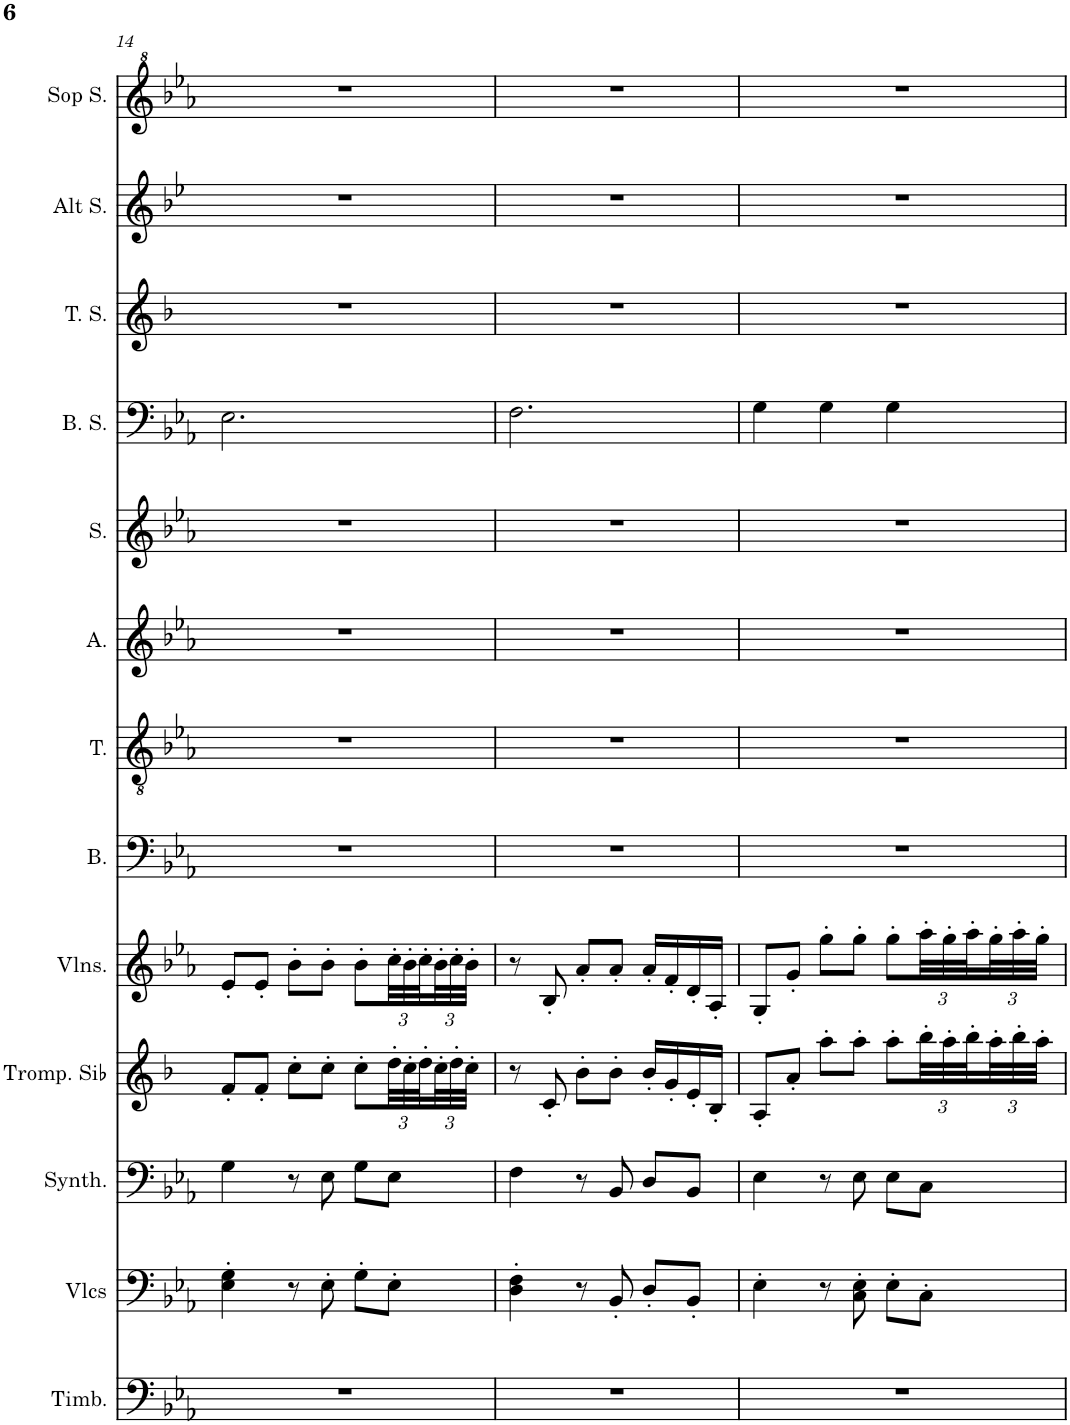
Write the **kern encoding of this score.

**kern	**kern	**kern	**kern	**kern	**kern	**kern	**kern	**kern	**kern	**kern	**kern	**kern
*part13	*part12	*part11	*part10	*part9	*part8	*part7	*part6	*part5	*part4	*part3	*part2	*part1
*staff13	*staff12	*staff11	*staff10	*staff9	*staff8	*staff7	*staff6	*staff5	*staff4	*staff3	*staff2	*staff1
*I"Timbales, Staff-1	*I"Violoncelles, D'Bass/Strings, etc	*I"Synthétiseur d'instruments à cordes, Synth strings, etc	*I"Trompette en Sib, Synth strings 2	*I"Violons, 1st violins	*I"Basse	*I"Ténor	*I"Alto	*I"Soprano	*I"Basse Solo	*I"Tenor Solo	*I"Alto Solo	*I"Soprano Solo
*I'Timb.	*I'Vlcs	*I'Synth.	*I'Tromp. Sib	*I'Vlns.	*I'B.	*I'T.	*I'A.	*I'S.	*I'B. S.	*I'T. S.	*I'Alt S.	*I'Sop S.
!!LO:PB:g=z
*clefF4	*clefF4	*clefF4	*clefG2	*clefG2	*clefF4	*clefGv2	*clefG2	*clefG2	*clefF4	*clefG2	*clefG2	*clefG^2
*	*	*	*Trd1c2	*	*	*	*	*	*	*Trd8c14	*Trd4c7	*
*k[b-e-a-]	*k[b-e-a-]	*k[b-e-a-]	*k[b-]	*k[b-e-a-]	*k[b-e-a-]	*k[b-e-a-]	*k[b-e-a-]	*k[b-e-a-]	*k[b-e-a-]	*k[b-]	*k[b-e-]	*k[b-e-a-]
*M3/4	*M3/4	*M3/4	*M3/4	*M3/4	*M3/4	*M3/4	*M3/4	*M3/4	*M3/4	*M3/4	*M3/4	*M3/4
=14	=14	=14	=14	=14	=14	=14	=14	=14	=14	=14	=14	=14
2.r	4E-\' 4G\'	4G\	8f'/L	8e-'/L	2.r	2.r	2.r	2.r	2.E-\	2.r	2.r	2.r
.	.	.	8f'/J	8e-'/J	.	.	.	.	.	.	.	.
.	8r	8r	8cc'\L	8b-'\L	.	.	.	.	.	.	.	.
.	8E-'\	8E-\	8cc'\J	8b-'\J	.	.	.	.	.	.	.	.
.	8G'\L	8G\L	8cc'\L	8b-'\L	.	.	.	.	.	.	.	.
*	*	*	*Xbrackettup	*Xbrackettup	*	*	*	*	*	*	*	*
.	8E-'\J	8E-\J	48dd'\LL	48cc'\LL	.	.	.	.	.	.	.	.
.	.	.	48cc'\	48b-'\	.	.	.	.	.	.	.	.
.	.	.	48dd'\	48cc'\	.	.	.	.	.	.	.	.
.	.	.	48cc'\	48b-'\	.	.	.	.	.	.	.	.
.	.	.	48dd'\	48cc'\	.	.	.	.	.	.	.	.
.	.	.	48cc'\JJJ	48b-'\JJJ	.	.	.	.	.	.	.	.
=15	=15	=15	=15	=15	=15	=15	=15	=15	=15	=15	=15	=15
2.r	4D\' 4F\'	4F\	8r	8r	2.r	2.r	2.r	2.r	2.F\	2.r	2.r	2.r
.	.	.	8c'/	8B-'/	.	.	.	.	.	.	.	.
.	8r	8r	8b-'\L	8a-'/L	.	.	.	.	.	.	.	.
.	8BB-'/	8BB-/	8b-'\J	8a-'/J	.	.	.	.	.	.	.	.
.	8D'/L	8D/L	16b-'/LL	16a-'/LL	.	.	.	.	.	.	.	.
.	.	.	16g'/	16f'/	.	.	.	.	.	.	.	.
.	8BB-'/J	8BB-/J	16e'/	16d'/	.	.	.	.	.	.	.	.
.	.	.	16B-'/JJ	16A-'/JJ	.	.	.	.	.	.	.	.
=16	=16	=16	=16	=16	=16	=16	=16	=16	=16	=16	=16	=16
2.r	4E-'\	4E-\	8A'/L	8G'/L	2.r	2.r	2.r	2.r	4G\	2.r	2.r	2.r
.	.	.	8a'/J	8g'/J	.	.	.	.	.	.	.	.
.	8r	8r	8aa'\L	8gg'\L	.	.	.	.	4G\	.	.	.
.	8C\' 8E-\'	8E-\	8aa'\J	8gg'\J	.	.	.	.	.	.	.	.
.	8E-'\L	8E-\L	8aa'\L	8gg'\L	.	.	.	.	4G\	.	.	.
.	8C'\J	8C\J	48bb-'\LL	48aa-'\LL	.	.	.	.	.	.	.	.
.	.	.	48aa'\	48gg'\	.	.	.	.	.	.	.	.
.	.	.	48bb-'\	48aa-'\	.	.	.	.	.	.	.	.
.	.	.	48aa'\	48gg'\	.	.	.	.	.	.	.	.
.	.	.	48bb-'\	48aa-'\	.	.	.	.	.	.	.	.
.	.	.	48aa'\JJJ	48gg'\JJJ	.	.	.	.	.	.	.	.
=	=	=	=	=	=	=	=	=	=	=	=	=
*-	*-	*-	*-	*-	*-	*-	*-	*-	*-	*-	*-	*-
